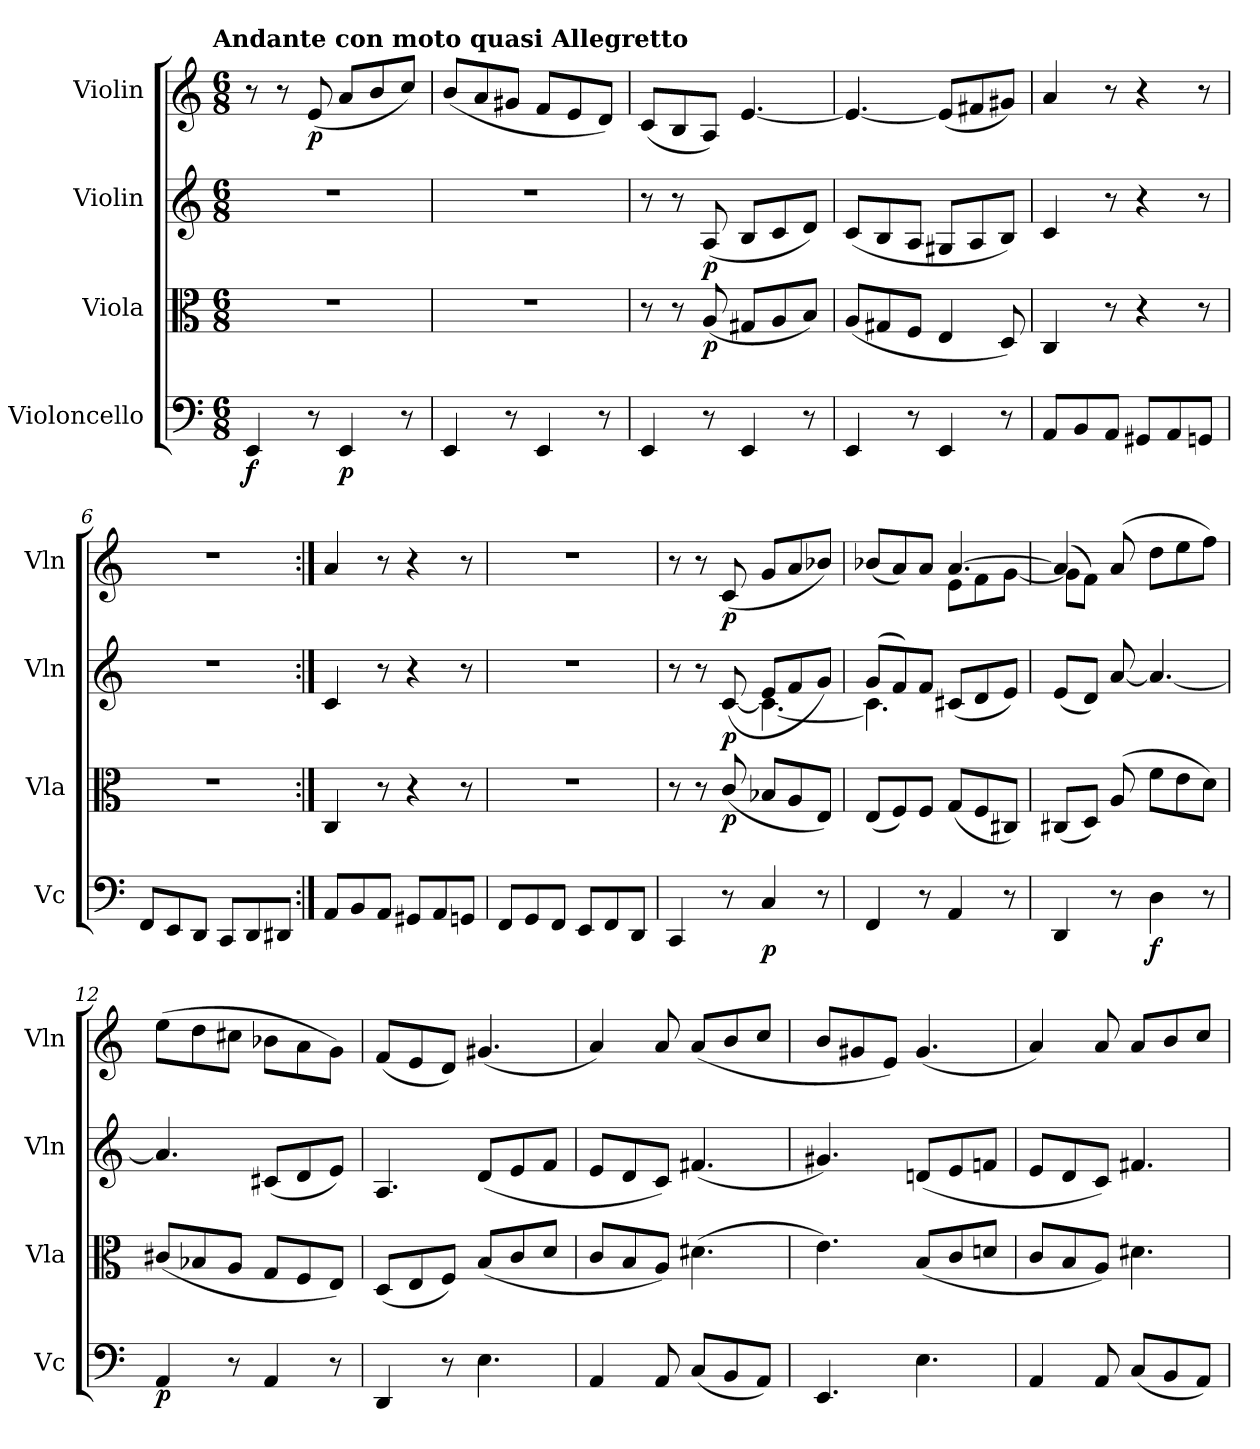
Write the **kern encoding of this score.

**kern	**dynam	**kern	**dynam	**kern	**dynam	**kern	**dynam
*part4	*part4	*part3	*part3	*part2	*part2	*part1	*part1
*staff4	*staff4	*staff3	*staff3	*staff2	*staff2	*staff1	*staff1
*I"Violoncello	*	*I"Viola	*	*I"Violin	*	*I"Violin	*
*I'Vc	*	*I'Vla	*	*I'Vln	*	*I'Vln	*
*clefF4	*	*clefC3	*	*clefG2	*	*clefG2	*
*k[]	*	*k[]	*	*k[]	*	*k[]	*
*a:	*	*a:	*	*a:	*	*a:	*
!!LO:TX:omd:t=Andante con moto quasi Allegretto
*M6/8	*	*M6/8	*	*M6/8	*	*M6/8	*
*MM120	*	*MM120	*	*MM120	*	*MM120	*
=1	=1	=1	=1	=1	=1	=1	=1
4EE/	f	2.r	.	2.r	.	8r	.
.	.	.	.	.	.	8r	.
8r	.	.	.	.	.	(8e/	p
4EE/	p	.	.	.	.	8a/L	.
.	.	.	.	.	.	8b/	.
8r	.	.	.	.	.	8cc/J)	.
=2	=2	=2	=2	=2	=2	=2	=2
4EE/	.	2.r	.	2.r	.	(8b/L	.
.	.	.	.	.	.	8a/	.
8r	.	.	.	.	.	8g#X/J	.
4EE/	.	.	.	.	.	8f/L	.
.	.	.	.	.	.	8e/	.
8r	.	.	.	.	.	8d/J)	.
=3	=3	=3	=3	=3	=3	=3	=3
4EE/	.	8r	.	8r	.	(8c/L	.
.	.	8r	.	8r	.	8B/	.
8r	.	(8A/	p	(8A/	p	8A/J)	.
4EE/	.	8G#X/L	.	8B/L	.	[4.e/	.
.	.	8A/	.	8c/	.	.	.
8r	.	8B/J)	.	8d/J)	.	.	.
=4	=4	=4	=4	=4	=4	=4	=4
4EE/	.	(8A/L	.	(8c/L	.	4.e/_	.
.	.	8G#X/	.	8B/	.	.	.
8r	.	8F/J	.	8A/J	.	.	.
4EE/	.	4E/	.	8G#X/L	.	(8e/L]	.
.	.	.	.	8A/	.	8f#X/	.
8r	.	8D/)	.	8B/J)	.	8g#X/J)	.
=5	=5	=5	=5	=5	=5	=5	=5
8AA/L	.	4C/	.	4c/	.	4a/	.
8BB/	.	.	.	.	.	.	.
8AA/J	.	8r	.	8r	.	8r	.
8GG#X/L	.	4r	.	4r	.	4r	.
8AA/	.	.	.	.	.	.	.
8GGn/J	.	8r	.	8r	.	8r	.
=6	=6	=6	=6	=6	=6	=6	=6
8FF/L	.	2.r	.	2.r	.	2.r	.
8EE/	.	.	.	.	.	.	.
8DD/J	.	.	.	.	.	.	.
8CC/L	.	.	.	.	.	.	.
8DD/	.	.	.	.	.	.	.
8DD#X/J	.	.	.	.	.	.	.
=7:|!	=7:|!	=7:|!	=7:|!	=7:|!	=7:|!	=7:|!	=7:|!
8AA/L	.	4C/	.	4c/	.	4a/	.
8BB/	.	.	.	.	.	.	.
8AA/J	.	8r	.	8r	.	8r	.
8GG#X/L	.	4r	.	4r	.	4r	.
8AA/	.	.	.	.	.	.	.
8GGn/J	.	8r	.	8r	.	8r	.
=8	=8	=8	=8	=8	=8	=8	=8
8FF/L	.	2.r	.	2.r	.	2.r	.
8GG/	.	.	.	.	.	.	.
8FF/J	.	.	.	.	.	.	.
8EE/L	.	.	.	.	.	.	.
8FF/	.	.	.	.	.	.	.
8DD/J	.	.	.	.	.	.	.
=9	=9	=9	=9	=9	=9	=9	=9
*	*	*	*	*^	*	*	*
4CC/	.	8r	.	8r	4.ryy	.	8r	.
.	.	8r	.	8r	.	.	8r	.
8r	.	(8c/	p	([8c/	.	p	(8c/	p
4C/	p	8B-X/L	.	8e/L	4.c\_	.	8g/L	.
.	.	8A/	.	8f/	.	.	8a/	.
8r	.	8E/J)	.	8g/J)	.	.	8b-X/J)	.
=10	=10	=10	=10	=10	=10	=10	=10	=10
*	*	*	*	*	*	*	*^	*
4FF/	.	(8E/L	.	(8g/L	4.c\]	.	(8b-X/L	4.ryy	.
.	.	8F/)	.	8f/)	.	.	8a/)	.	.
8r	.	8F/J	.	8f/J	.	.	8a/J	.	.
4AA/	.	(8G/L	.	(8c#X/L	4.ryy	.	[4.a/	8e\L	.
.	.	8F/	.	8d/	.	.	.	8f\	.
8r	.	8C#X/J)	.	8e/J)	.	.	.	[8g\J	.
*	*	*	*	*v	*v	*	*	*	*
=11	=11	=11	=11	=11	=11	=11	=11	=11
4DD/	.	(8C#X/L	.	(8e/L	.	(4a/]	8g\L]	.
.	.	8D/J)	.	8d/J)	.	.	8f\J)	.
8r	.	(8A/	.	[8a/	.	(8a/	2ryy	.
4D\	f	8f\L	.	4.a/_	.	8dd\L	.	.
.	.	8e\	.	.	.	8ee\	.	.
8r	.	8d\J)	.	.	.	8ff\J)	.	.
*	*	*	*	*	*	*v	*v	*
=12	=12	=12	=12	=12	=12	=12	=12
4AA/	p	(8c#X/L	.	4.a/]	.	(8ee\L	.
.	.	8B-X/	.	.	.	8dd\	.
8r	.	8A/J	.	.	.	8cc#X\J	.
4AA/	.	8G/L	.	(8c#X/L	.	8b-X\L	.
.	.	8F/	.	8d/	.	8a\	.
8r	.	8E/J)	.	8e/J)	.	8g\J)	.
=13	=13	=13	=13	=13	=13	=13	=13
4DD/	.	(8D/L	.	4.A/	.	(8f/L	.
.	.	8E/	.	.	.	8e/	.
8r	.	8F/J)	.	.	.	8d/J)	.
4.E\	.	(8B/L	.	(8d/L	.	(4.g#X/	.
.	.	8c/	.	8e/	.	.	.
.	.	8d/J	.	8f/J	.	.	.
=14	=14	=14	=14	=14	=14	=14	=14
4AA/	.	8c/L	.	8e/L	.	4a/)	.
.	.	8B/	.	8d/	.	.	.
8AA/	.	8A/J)	.	8c/J)	.	8a/	.
(8C/L	.	(4.d#X\	.	(4.f#X/	.	(8a/L	.
8BB/	.	.	.	.	.	8b/	.
8AA/J)	.	.	.	.	.	8cc/J	.
=15	=15	=15	=15	=15	=15	=15	=15
4.EE/	.	4.e\)	.	4.g#X/)	.	8b/L	.
.	.	.	.	.	.	8g#X/	.
.	.	.	.	.	.	8e/J)	.
4.E\	.	(8B/L	.	(8dn/L	.	(4.g#/	.
.	.	8c/	.	8e/	.	.	.
.	.	8dn/J	.	8fn/J	.	.	.
=16	=16	=16	=16	=16	=16	=16	=16
4AA/	.	8c/L	.	8e/L	.	4a/)	.
.	.	8B/	.	8d/	.	.	.
8AA/	.	8A/J)	.	8c/J)	.	8a/	.
(8C/L	.	4.d#X\	.	4.f#X/	.	8a/L	.
8BB/	.	.	.	.	.	8b/	.
8AA/J)	.	.	.	.	.	8cc/J	.
=	=	=	=	=	=	=	=
*-	*-	*-	*-	*-	*-	*-	*-
